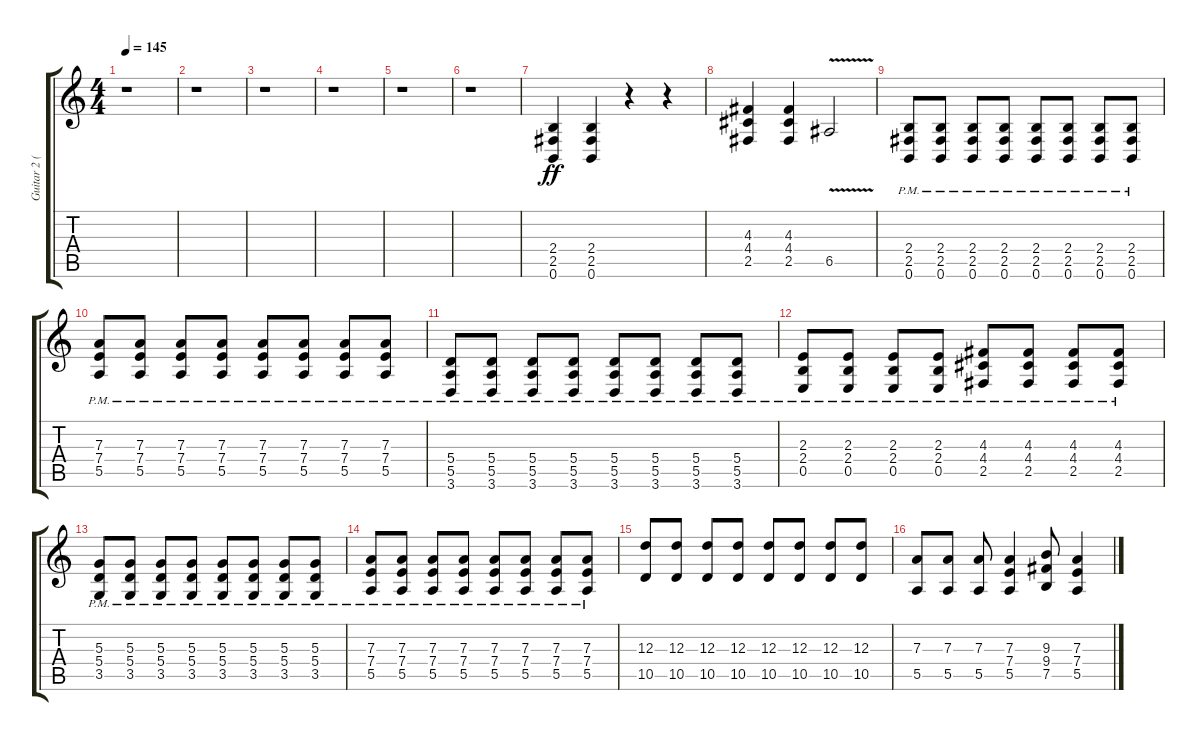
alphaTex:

\track ("Guitar 2 ( B Tuning )" "Guitar 2 (") {instrument overdrivenguitar}
\staff {score tabs}
\tuning (B3 Gb3 D3 A2 E2 B1) {hide}
\ts (4 4)
\tempo 145
\clef g2
\ks c
r.1{dy ff} |
r.1 |
r.1 |
r.1 |
r.1 |
r.1 |
(2.4 2.5 0.6).4 (2.4 2.5 0.6).4 r.4 r.4 |
(4.3 4.4 2.5).4 (4.3 4.4 2.5).4 6.5{v}.2 |
(2.4{pm} 2.5{pm} 0.6{pm}).8 (2.4{pm} 2.5{pm} 0.6{pm}).8 (2.4{pm} 2.5{pm} 0.6{pm}).8 (2.4{pm} 2.5{pm} 0.6{pm}).8 (2.4{pm} 2.5{pm} 0.6{pm}).8 (2.4{pm} 2.5{pm} 0.6{pm}).8 (2.4{pm} 2.5{pm} 0.6{pm}).8 (2.4{pm} 2.5{pm} 0.6{pm}).8 |
(7.3{pm} 7.4{pm} 5.5{pm}).8 (7.3{pm} 7.4{pm} 5.5{pm}).8 (7.3{pm} 7.4{pm} 5.5{pm}).8 (7.3{pm} 7.4{pm} 5.5{pm}).8 (7.3{pm} 7.4{pm} 5.5{pm}).8 (7.3{pm} 7.4{pm} 5.5{pm}).8 (7.3{pm} 7.4{pm} 5.5{pm}).8 (7.3{pm} 7.4{pm} 5.5{pm}).8 |
(5.4{pm} 5.5{pm} 3.6{pm}).8 (5.4{pm} 5.5{pm} 3.6{pm}).8 (5.4{pm} 5.5{pm} 3.6{pm}).8 (5.4{pm} 5.5{pm} 3.6{pm}).8 (5.4{pm} 5.5{pm} 3.6{pm}).8 (5.4{pm} 5.5{pm} 3.6{pm}).8 (5.4{pm} 5.5{pm} 3.6{pm}).8 (5.4{pm} 5.5{pm} 3.6{pm}).8 |
(2.3{pm} 2.4{pm} 0.5{pm}).8 (2.3{pm} 2.4{pm} 0.5{pm}).8 (2.3{pm} 2.4{pm} 0.5{pm}).8 (2.3{pm} 2.4{pm} 0.5{pm}).8 (4.3{pm} 4.4{pm} 2.5{pm}).8 (4.3{pm} 4.4{pm} 2.5{pm}).8 (4.3{pm} 4.4{pm} 2.5{pm}).8 (4.3{pm} 4.4{pm} 2.5{pm}).8 |
(5.3{pm} 5.4{pm} 3.5{pm}).8 (5.3{pm} 5.4{pm} 3.5{pm}).8 (5.3{pm} 5.4{pm} 3.5{pm}).8 (5.3{pm} 5.4{pm} 3.5{pm}).8 (5.3{pm} 5.4{pm} 3.5{pm}).8 (5.3{pm} 5.4{pm} 3.5{pm}).8 (5.3{pm} 5.4{pm} 3.5{pm}).8 (5.3{pm} 5.4{pm} 3.5{pm}).8 |
(7.3{pm} 7.4{pm} 5.5{pm}).8 (7.3{pm} 7.4{pm} 5.5{pm}).8 (7.3{pm} 7.4{pm} 5.5{pm}).8 (7.3{pm} 7.4{pm} 5.5{pm}).8 (7.3{pm} 7.4{pm} 5.5{pm}).8 (7.3{pm} 7.4{pm} 5.5{pm}).8 (7.3{pm} 7.4{pm} 5.5{pm}).8 (7.3{pm} 7.4{pm} 5.5{pm}).8 |
(12.3 10.5).8 (12.3 10.5).8 (12.3 10.5).8 (12.3 10.5).8 (12.3 10.5).8 (12.3 10.5).8 (12.3 10.5).8 (12.3 10.5).8 |
(7.3 5.5).8 (7.3 5.5).8 (7.3 5.5).8 (7.3 7.4 5.5).4 (9.3 9.4 7.5).8 (7.3 7.4 5.5).4
